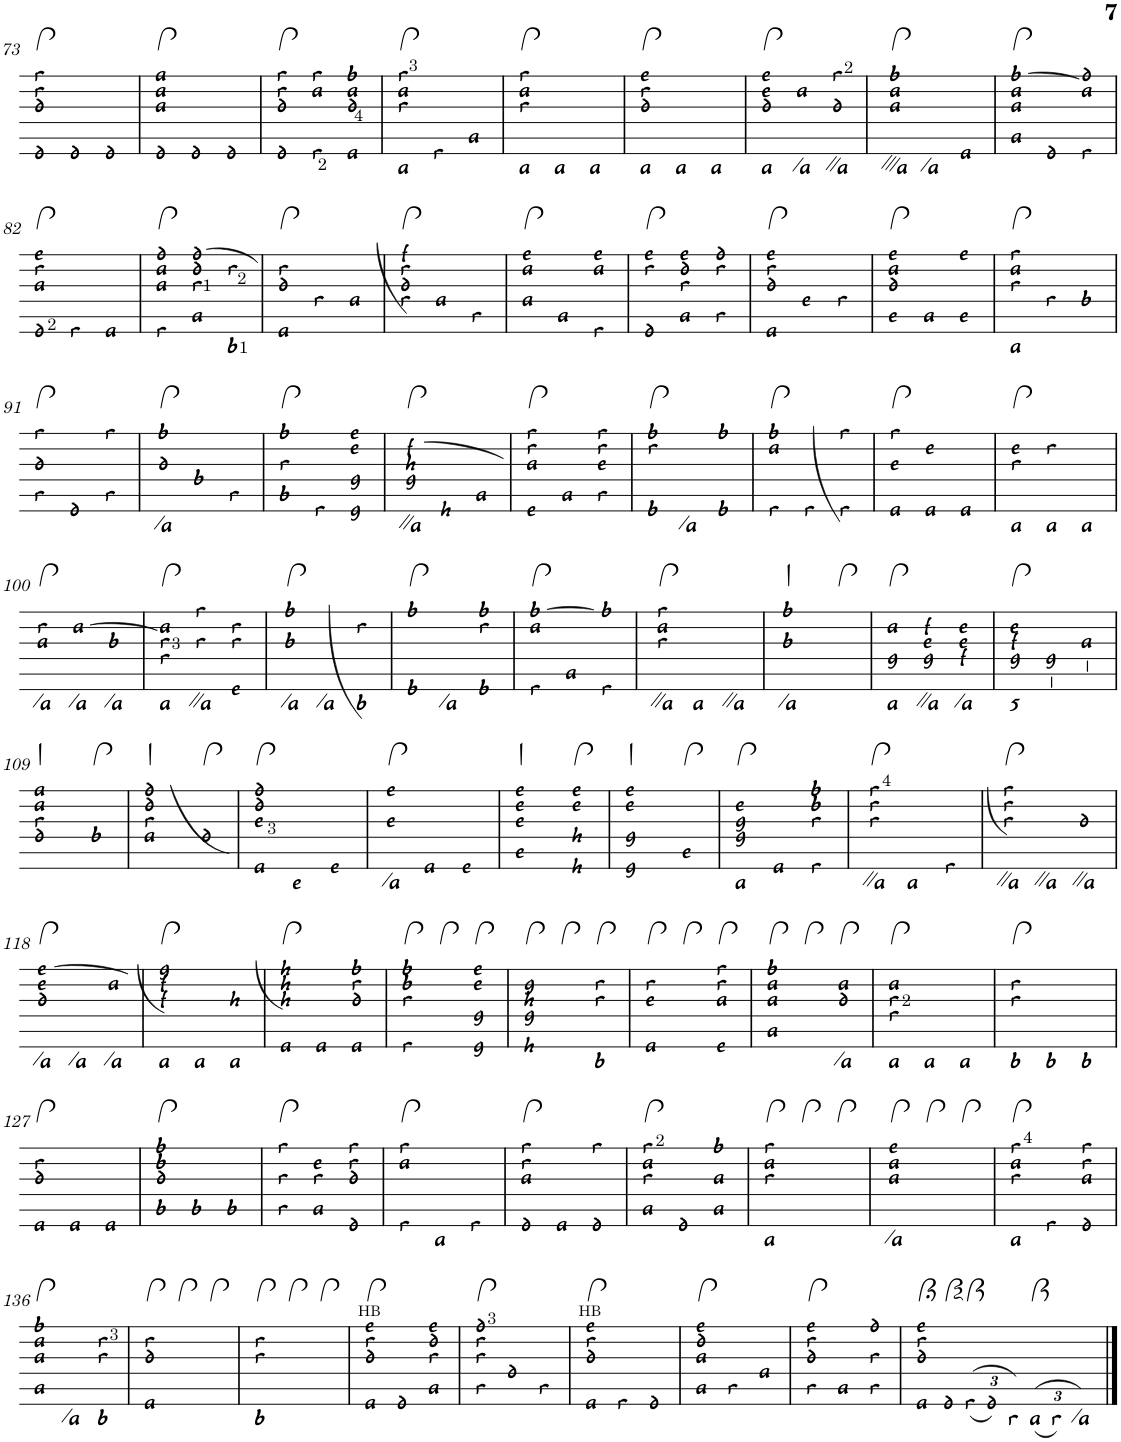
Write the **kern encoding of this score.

**kern
*part1
*staff1
*I"Lute (tablature)
!!LO:PB:g=z
*
*k[]
*M3/8
=73
8C\ 8c\ 8e\ 8g\L
8C
8CJ
=74
8C\ 8A\ 8d\ 8f\L
8C
8CJ
=75
8C\ 8c\ 8e\ 8g\L
8BB\ 8d\ 8g\
8AA\ 8c\ 8d\ 8f#\J
=76
8GG\ 8B\ 8d\ 8g\L
8BB
8DJ
=77
8GG\ 8B\ 8d\ 8g\L
8GG
8GGJ
=78
8GG\ 8c\ 8e\ 8a\L
8GG
8GGJ
=79
8GG\ 8c\ 8f#\ 8a\L
8FF#X\ 8d\
8EE\ 8c\ 8g\J
=80
8DD\ 8A\ 8d\ 8f#\L
8FF#X
8AAJ
=81
(8D\ 8A\ 8d\ 8f#\L
8Cn
8BB\ 8d\ 8g#\J)
!!LO:LB:g=z
=82
8C\ 8A\ 8e\ 8a\L
8BB
8AAJ
=83
8BB\ 8A\ 8d\ 8g#\L
(8D\ 8B\ 8f\ 8g#\
8GG#X\ 8e\J)
=84
8AA\ 8c\ 8e\L
8Gn
8FJ
=85
(<8G\ 8c\ 8e\ 8b-\L
8F)
8EJ
=86
8F\ 8d\ 8a\L
8D
8BB\ 8d\ 8a\J
=87
8Cn\ 8e\ 8a\L
8D\ 8B\ 8f\ 8a\
8E\ 8e\ 8g#\J
=88
8AA\ 8c\ 8e\ 8a\L
8A
8GnJ
=89
8F#X\ 8c\ 8d\ 8a\L
8D
8F#\ 8a\J
=90
8GG\ 8B\ 8d\ 8g\L
8G
8F#XJ
!!LO:LB:g=z
=91
8E\ 8c\ 8g\L
8C
8E\ 8g\J
=92
8FF#X\ 8c\ 8f#\L
8F#X
8EJ
=93
8D#X\ 8B\ 8f#\L
8BB
8D#\ 8B\ 8f#\ 8a\J
=94
(8EE\ 8B\ 8e\ 8g\L
8E
8DnJ
=95
8C#X\ 8A\ 8e\ 8g\L)
8D
8E\ 8c#\ 8e\ 8g\J
=96
8AA#X\ 8e\ 8f#\L
8FF#X
8AA#\ 8f#\J
=97
8BB\ 8d\ 8f#\L
8BB
(<8BB\ 8g\J
=98
8AAn\ 8c#\ 8g\L)
8AA\ 8f#\
8AAJ
=99
8GG\ 8B\ 8f#\L
8GG\ 8e\
8GGJ
!!LO:LB:g=z
=100
8FF#X\ 8A\ 8e\L
(8FF#\ 8d\
8FF#\ 8B-\J
=101
8GG\ 8G\ 8B\ 8d\L)
8EE\ 8B\ 8g\
8C#X\ 8B\ 8e\J
=102
8FF#X\ 8B-\ 8f#\L
8FF#
(<8GG#X\ 8e\J
=103
8AA#X\ 8f#\L)
8FF#X
8AA#\ 8e\ 8f#\J
=104
(8BB\ 8d\ 8f#\L
8D
8BB\ 8f#\J)
=105
8EE\ 8B\ 8d\ 8g\L
8GG
8EEJ
=106
4FF#X 4B- 4f#
8r
=107
8GG\ 8B\ 8d\L
8EE\ 8B\ 8c#\ 8g\
8FF#X\ 8B-\ 8c#\ 8f#\J
=108
8BBB\ 8B\ 8d\ 8f#\L
8B<
8An<J
!!LO:LB:g=z
=109
4G#X 4B 4d 4f
8F#X
=110
4E#X 4B 4f 4g#
(<8G#X
=111
8AA\ 8c#\ 8f\ 8g#\L)
8BB
8C#XJ
=112
8FF#X\ 8c#\ 8a\L
8AA
8C#XJ
=113
4F#X 4c# 4f# 4a
8En 8c 8f# 8a
=114
4D#X 4B 4f# 4a
8F#X
=115
8GG\ 8B\ 8e-\ 8f#\L
8AA
8BB\ 8B\ 8e-\ 8f#\J
=116
8EE\ 8B\ 8e\ 8g\L
8GG
8BBJ
=117
(<8EE\ 8B\ 8e\ 8g\L
8EE)
8EE\ 8c\J
!!LO:LB:g=z
=118
(8FF#X\ 8c\ 8f#\ 8a\L
8FF#
8FF#\ 8d\J)
=119
(<8GG\ 8d\ 8g\ 8b\L
8GG)
8GG\ 8e\J
=120
(<8AA\ 8e\ 8a\ 8cc\L
8AA)
8AA\ 8c\ 8e\ 8f#\J
=121
8BB 8B 8e- 8f#
8r
8D#X 8B 8f# 8a
=122
8E 8B 8e 8g#
8r
8GG#X 8B 8e
=123
8AA 8c# 8e
8r
8C#X 8A 8e 8g
=124
8D 8A 8d 8f#
8r
8FF#X 8c 8d
=125
8GG\ 8G\ 8B\ 8d\L
8GG
8GGJ
=126
8GG#X\ 8B\ 8e\L
8GG#
8GG#J
!!LO:LB:g=z
=127
8AA\ 8c\ 8e\L
8AA
8AAJ
=128
8D#X\ 8c\ 8e-\ 8f#\L
8D#
8D#J
=129
8E\ 8B\ 8g\L
8Dn\ 8B\ 8f#\
8C\ 8c\ 8e\ 8g\J
=130
8BB\ 8d\ 8g\L
8GG
8BBJ
=131
8C\ 8A\ 8e\ 8g\L
8AA
8C\ 8g\J
=132
8D\ 8B\ 8d\ 8g\L
8C
8D\ 8A\ 8f#\J
=133
8GG 8B 8d 8g
8r
8r
=134
8FF#X 8A 8d 8a
8r
8r
=135
8GG\ 8B\ 8d\ 8g\L
8BB
8C\ 8A\ 8e\ 8g\J
!!LO:LB:g=z
=136
8D\ 8A\ 8d\ 8f#\L
8FF#X
8GG#X\ 8B\ 8e\J
=137
8AA 8c 8e
8r
8r
=138
8GG#X 8B 8e
8r
8r
=139
!LO:TX:a:t=HB
8AA\ 8c\ 8e\ 8a\L
8C
8D\ 8B\ 8f\ 8a\J
=140
8E\ 8B\ 8e\ 8g#\L
8G#X
8EJ
=141
!LO:TX:a:t=HB
8AA\ 8c\ 8e\ 8a\L
8BB
8CJ
=142
8D\ 8A\ 8f\ 8a\L
8E
8FJ
=143
8E\ 8c\ 8e\ 8a\L
8D
8E\ 8B\ 8g#\J
=144
16.AA\ 16.c\ 16.e\ 16.a\LL
32CK
*Xbrackettup
(<(24BB
!LO:TX:a:Bi:t=3
24C)
24AA)
(<(24GG
!LO:TX:a:Bi:t=3
24AA)
24FF#JJ)
==
*-
